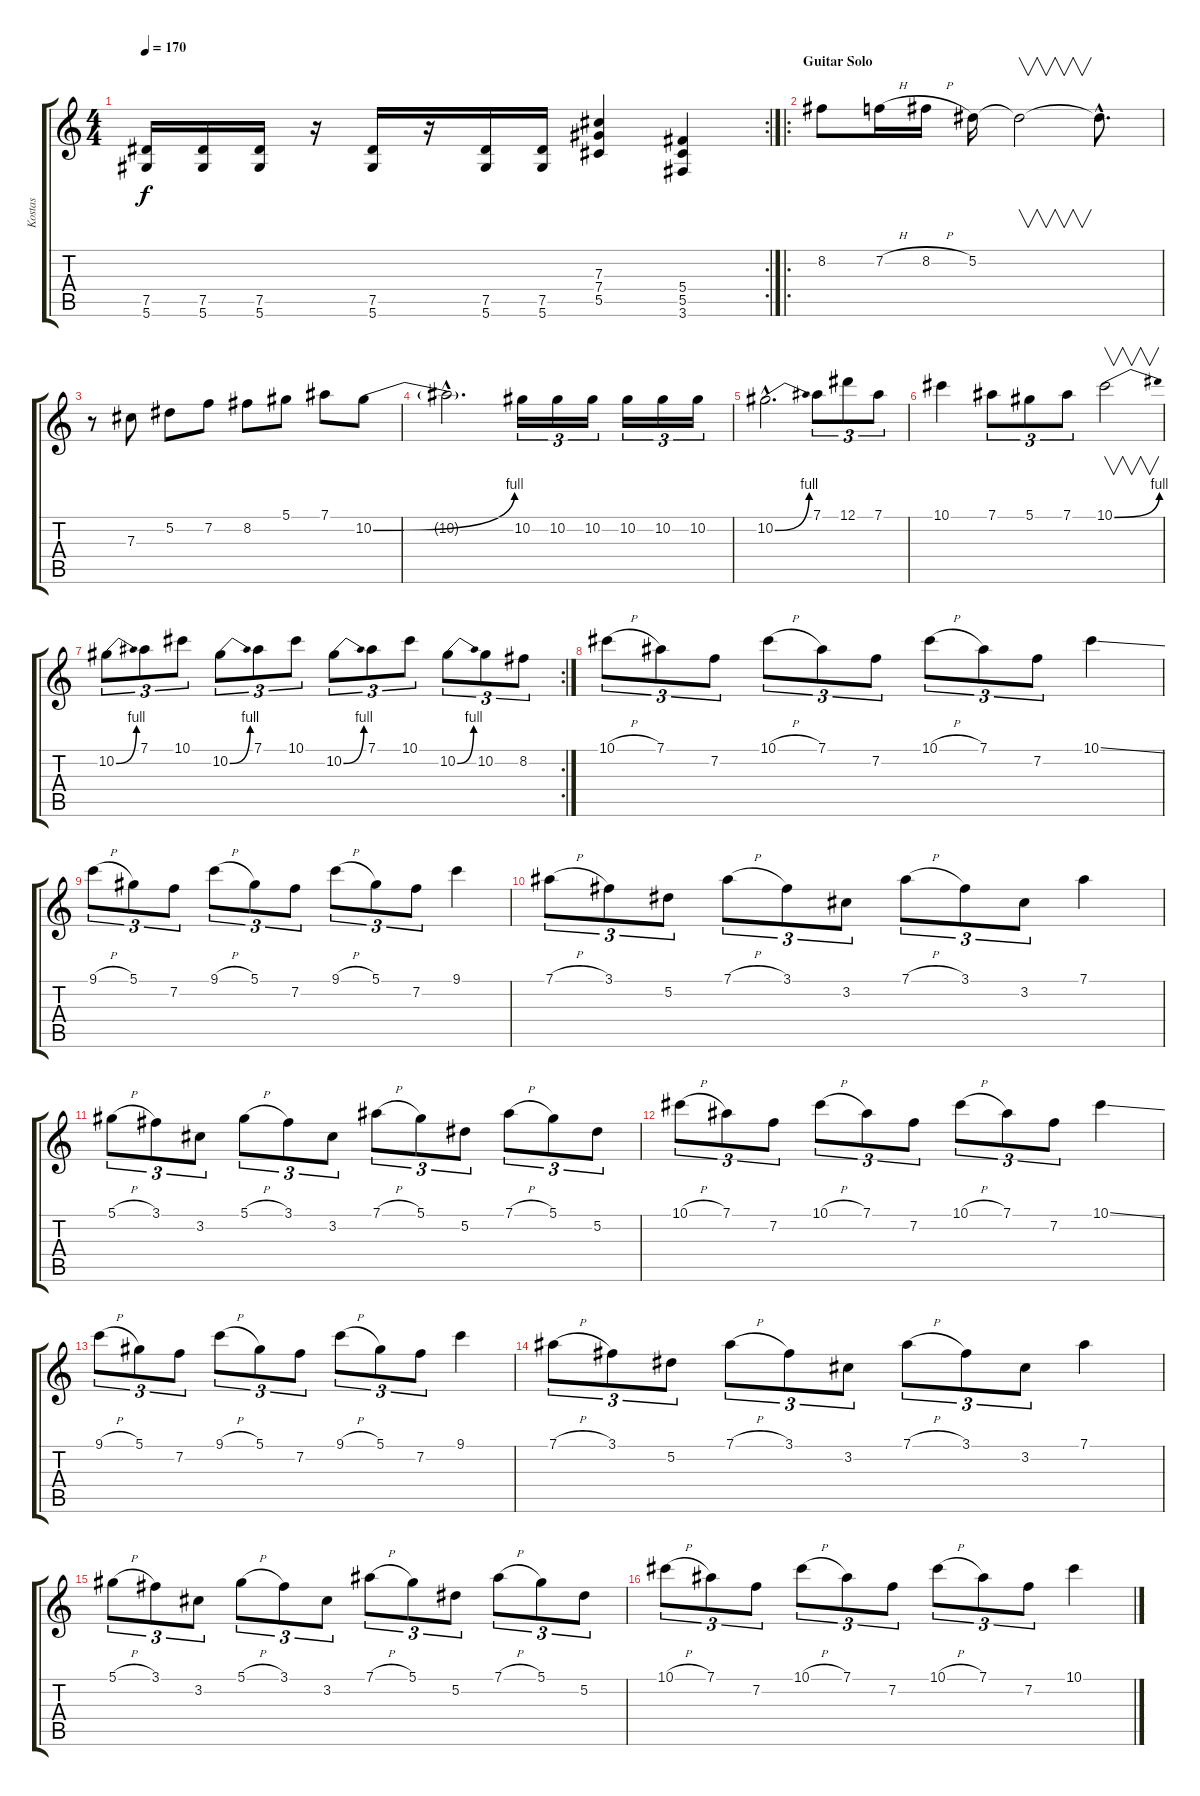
\track ("Kostas" "Kostas") {instrument distortionguitar}
\staff {score tabs}
\tuning (Eb4 Bb3 Gb3 Db3 Ab2 Eb2) {hide}
\rc 2
\ts (4 4)
\tempo 170
\clef g2
\ks c
(7.5 5.6).16{dy f} (7.5 5.6).16 (7.5 5.6).16 r.16 (7.5 5.6).16 r.16 (7.5 5.6).16 (7.5 5.6).16 (7.3 7.4 5.5).4 (5.4 5.5 3.6).4 |
\ro
\section ("" "Guitar Solo")
8.2.8 7.2{h}.16 8.2{h}.16 5.2.16 5.2{t}.2{v} 5.2{hac t}.8{d} |
r.8 7.3.8 5.2.8 7.2.8 8.2.8 5.1.8 7.1.8 10.2{be (bend 0 0 60 4)}.8 |
10.2{hac t}.2{d} 10.2.16{tu (3 2)} 10.2.16{tu (3 2)} 10.2.16{tu (3 2)} 10.2.16{tu (3 2)} 10.2.16{tu (3 2)} 10.2.16{tu (3 2)} |
10.2{be (bend 0 0 60 4) hac}.2{d} 7.1.8{tu (3 2)} 12.1.8{tu (3 2)} 7.1.8{tu (3 2)} |
10.1.4 7.1.8{tu (3 2)} 5.1.8{tu (3 2)} 7.1.8{tu (3 2)} 10.1{be (bend 0 0 60 4)}.2{v} |
\rc 2
10.2{be (bend 0 0 60 4)}.8{tu (3 2)} 7.1.8{tu (3 2)} 10.1.8{tu (3 2)} 10.2{be (bend 0 0 60 4)}.8{tu (3 2)} 7.1.8{tu (3 2)} 10.1.8{tu (3 2)} 10.2{be (bend 0 0 60 4)}.8{tu (3 2)} 7.1.8{tu (3 2)} 10.1.8{tu (3 2)} 10.2{be (bend 0 0 60 4)}.8{tu (3 2)} 10.2.8{tu (3 2)} 8.2.8{tu (3 2)} |
10.1{h}.8{tu (3 2)} 7.1.8{tu (3 2)} 7.2.8{tu (3 2)} 10.1{h}.8{tu (3 2)} 7.1.8{tu (3 2)} 7.2.8{tu (3 2)} 10.1{h}.8{tu (3 2)} 7.1.8{tu (3 2)} 7.2.8{tu (3 2)} 10.1{ss}.4 |
9.1{h}.8{tu (3 2)} 5.1.8{tu (3 2)} 7.2.8{tu (3 2)} 9.1{h}.8{tu (3 2)} 5.1.8{tu (3 2)} 7.2.8{tu (3 2)} 9.1{h}.8{tu (3 2)} 5.1.8{tu (3 2)} 7.2.8{tu (3 2)} 9.1.4 |
7.1{h}.8{tu (3 2)} 3.1.8{tu (3 2)} 5.2.8{tu (3 2)} 7.1{h}.8{tu (3 2)} 3.1.8{tu (3 2)} 3.2.8{tu (3 2)} 7.1{h}.8{tu (3 2)} 3.1.8{tu (3 2)} 3.2.8{tu (3 2)} 7.1.4 |
5.1{h}.8{tu (3 2)} 3.1.8{tu (3 2)} 3.2.8{tu (3 2)} 5.1{h}.8{tu (3 2)} 3.1.8{tu (3 2)} 3.2.8{tu (3 2)} 7.1{h}.8{tu (3 2)} 5.1.8{tu (3 2)} 5.2.8{tu (3 2)} 7.1{h}.8{tu (3 2)} 5.1.8{tu (3 2)} 5.2.8{tu (3 2)} |
10.1{h}.8{tu (3 2)} 7.1.8{tu (3 2)} 7.2.8{tu (3 2)} 10.1{h}.8{tu (3 2)} 7.1.8{tu (3 2)} 7.2.8{tu (3 2)} 10.1{h}.8{tu (3 2)} 7.1.8{tu (3 2)} 7.2.8{tu (3 2)} 10.1{ss}.4 |
9.1{h}.8{tu (3 2)} 5.1.8{tu (3 2)} 7.2.8{tu (3 2)} 9.1{h}.8{tu (3 2)} 5.1.8{tu (3 2)} 7.2.8{tu (3 2)} 9.1{h}.8{tu (3 2)} 5.1.8{tu (3 2)} 7.2.8{tu (3 2)} 9.1.4 |
7.1{h}.8{tu (3 2)} 3.1.8{tu (3 2)} 5.2.8{tu (3 2)} 7.1{h}.8{tu (3 2)} 3.1.8{tu (3 2)} 3.2.8{tu (3 2)} 7.1{h}.8{tu (3 2)} 3.1.8{tu (3 2)} 3.2.8{tu (3 2)} 7.1.4 |
5.1{h}.8{tu (3 2)} 3.1.8{tu (3 2)} 3.2.8{tu (3 2)} 5.1{h}.8{tu (3 2)} 3.1.8{tu (3 2)} 3.2.8{tu (3 2)} 7.1{h}.8{tu (3 2)} 5.1.8{tu (3 2)} 5.2.8{tu (3 2)} 7.1{h}.8{tu (3 2)} 5.1.8{tu (3 2)} 5.2.8{tu (3 2)} |
10.1{h}.8{tu (3 2)} 7.1.8{tu (3 2)} 7.2.8{tu (3 2)} 10.1{h}.8{tu (3 2)} 7.1.8{tu (3 2)} 7.2.8{tu (3 2)} 10.1{h}.8{tu (3 2)} 7.1.8{tu (3 2)} 7.2.8{tu (3 2)} 10.1{ss}.4
